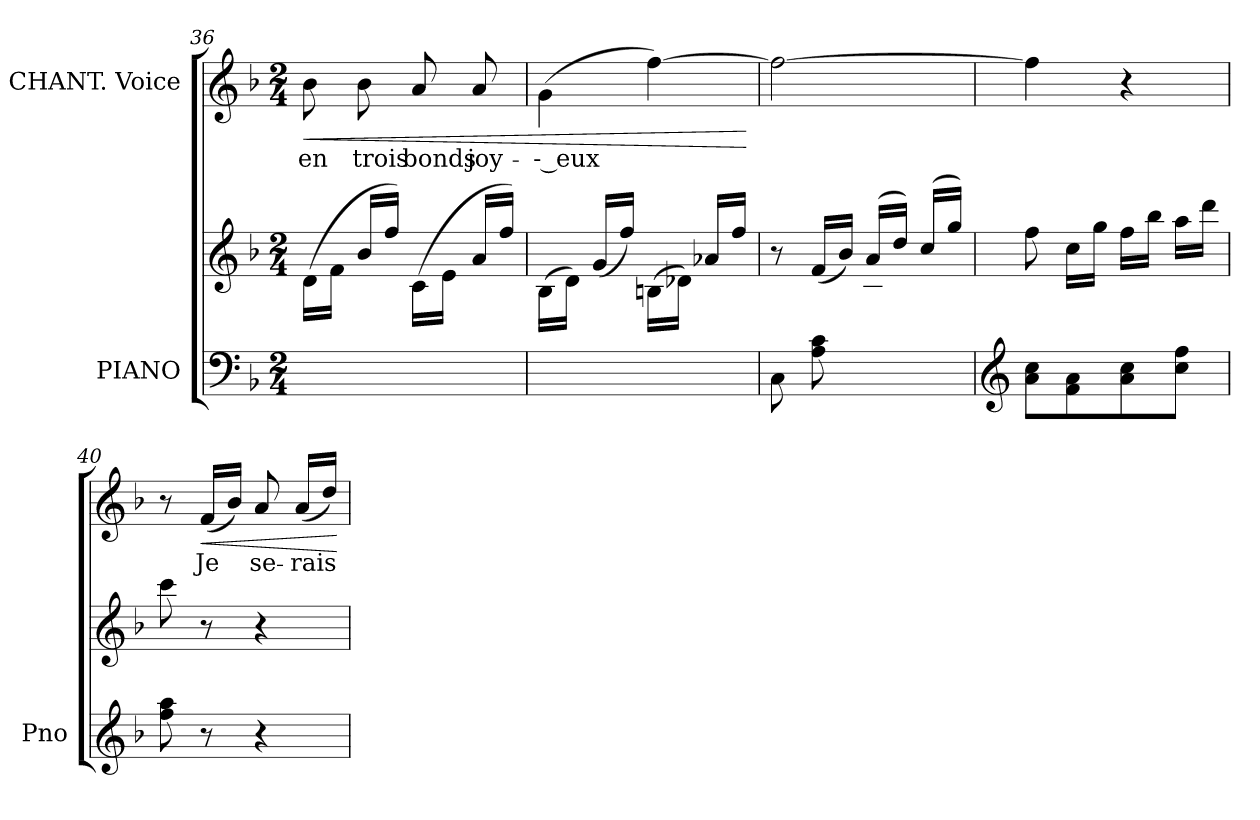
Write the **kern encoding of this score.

**kern	**kern	**kern	**text	**dynam
*part2	*part2	*part1	*part1	*part1
*staff3	*staff2	*staff1	*staff1	*staff1
*I"PIANO	*	*I"CHANT. Voice	*	*
*I'Pno	*	*	*	*
*clefF4	*clefG2	*clefG2	*	*
*k[b-]	*k[b-]	*k[b-]	*	*
*M2/4	*M2/4	*M2/4	*	*
=36	=36	=36	=36	=36
!	!	!	!	!LO:HP:b
2ryy	(>16d\LL	8b-\	en	<
.	16f\JJ	.	.	.
.	16b-/LL	8b-\	trois	.
.	16ff/JJ)	.	.	.
.	(16c\LL	8a/	bonds	.
.	16e\JJ	.	.	.
.	16a/LL	8a/	joy-	.
.	16ff/JJ)	.	.	.
=37	=37	=37	=37	=37
2ryy	(16B-\LL	(4g\	-- eux	.
.	16d\JJ)	.	.	.
.	(16g/LL	.	.	.
.	16ff/JJ)	.	.	.
.	(16Bn\LL	[4ff\)	.	.
.	16d-X\JJ)	.	.	.
.	16a-X/LL	.	.	.
.	16ff/JJ	.	.	.
.	.	.	.	[
=38	=38	=38	=38	=38
*	*^	*	*	*
8C\	8r	4ryy	2ff\_	.	.
8A\ 8c\L	(16f/LL	.	.	.	.
.	16b-/JJ)	.	.	.	.
4ryy	(16a/LL	8c\ 8f\	.	.	.
.	16dd/JJ)	.	.	.	.
.	(16cc/LL	8f\ 8a\J	.	.	.
.	16gg/JJ)	.	.	.	.
*	*v	*v	*	*	*
=39	=39	=39	=39	=39
*clefG2	*	*	*	*
8a\ 8cc\L	8ff\	4ff\]	.	.
8f/ 8a/	16cc\LL	.	.	.
.	16gg\JJ	.	.	.
8a\ 8cc\	16ff\LL	4r	.	.
.	16bb-\JJ	.	.	.
8cc\ 8ff\J	16aa\LL	.	.	.
.	16ddd\JJ	.	.	.
=40	=40	=40	=40	=40
8ff\ 8aa\	8ccc\	8r	.	.
!	!	!	!	!LO:HP:b
8r	8r	(16f/LL	Je	<
.	.	16b-/JJ)	.	.
4r	4r	8a/	se-	.
.	.	(16a/LL	-rais	.
.	.	16dd/JJ)	.	.
.	.	.	.	[
=	=	=	=	=
*-	*-	*-	*-	*-
